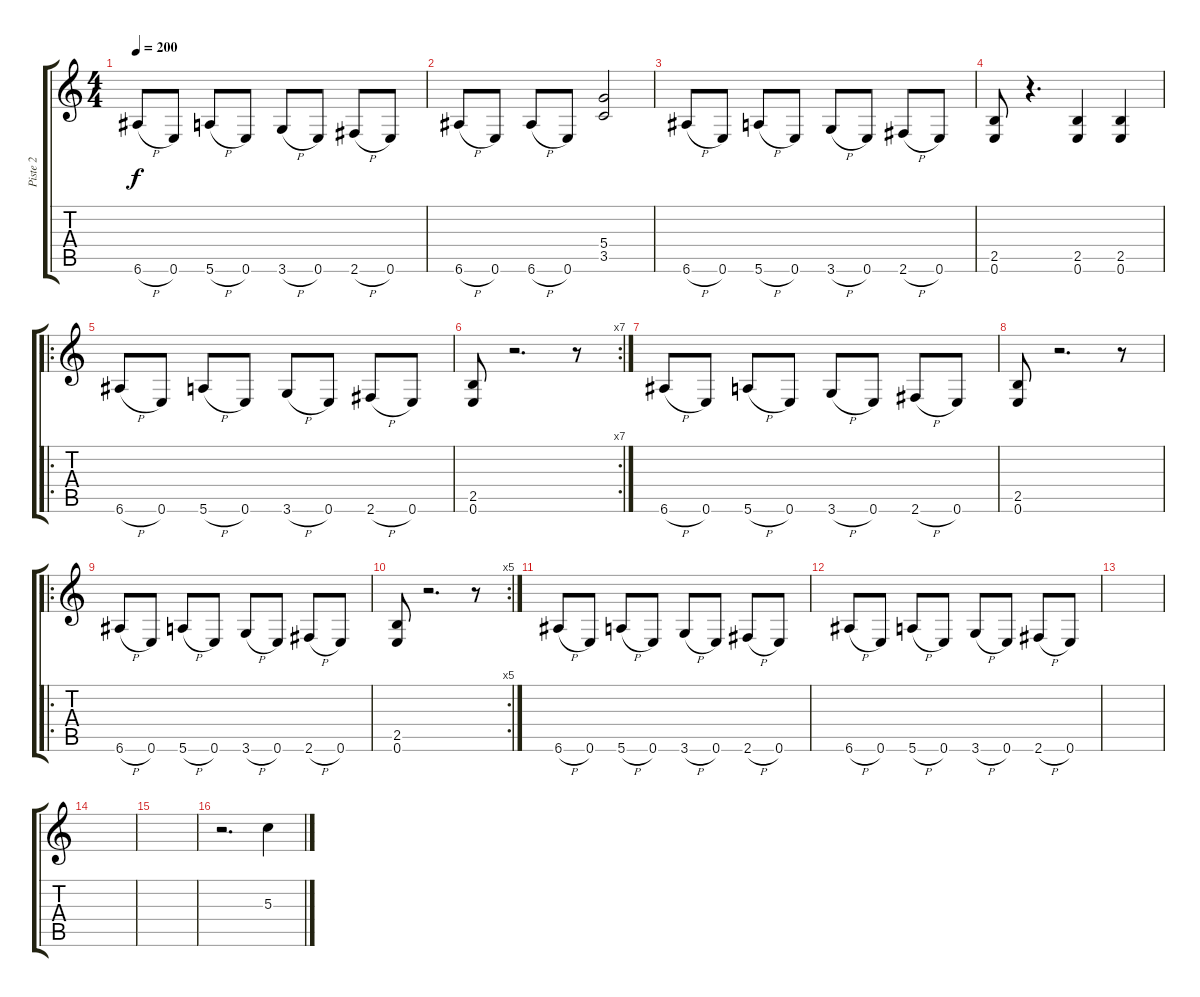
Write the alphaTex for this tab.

\track ("Piste 2" "Piste 2") {instrument distortionguitar}
\staff {score tabs}
\tuning (E4 B3 G3 D3 A2 E2) {hide}
\ts (4 4)
\tempo 200
\clef g2
\ks c
6.6{h}.8{dy f} 0.6.8 5.6{h}.8 0.6.8 3.6{h}.8 0.6.8 2.6{h}.8 0.6.8 |
6.6{h}.8 0.6.8 6.6{h}.8 0.6.8 (5.4 3.5).2 |
6.6{h}.8 0.6.8 5.6{h}.8 0.6.8 3.6{h}.8 0.6.8 2.6{h}.8 0.6.8 |
(2.5 0.6).8 r.4{d} (2.5 0.6).4 (2.5 0.6).4 |
\ro
6.6{h}.8 0.6.8 5.6{h}.8 0.6.8 3.6{h}.8 0.6.8 2.6{h}.8 0.6.8 |
\rc 7
(2.5 0.6).8 r.2{d} r.8 |
6.6{h}.8 0.6.8 5.6{h}.8 0.6.8 3.6{h}.8 0.6.8 2.6{h}.8 0.6.8 |
(2.5 0.6).8 r.2{d} r.8 |
\ro
6.6{h}.8 0.6.8 5.6{h}.8 0.6.8 3.6{h}.8 0.6.8 2.6{h}.8 0.6.8 |
\rc 5
(2.5 0.6).8 r.2{d} r.8 |
6.6{h}.8 0.6.8 5.6{h}.8 0.6.8 3.6{h}.8 0.6.8 2.6{h}.8 0.6.8 |
6.6{h}.8 0.6.8 5.6{h}.8 0.6.8 3.6{h}.8 0.6.8 2.6{h}.8 0.6.8 |
|
|
|
r.2{d} 5.3{ss}.4{volume 16 instrument electricguitarjazz}
